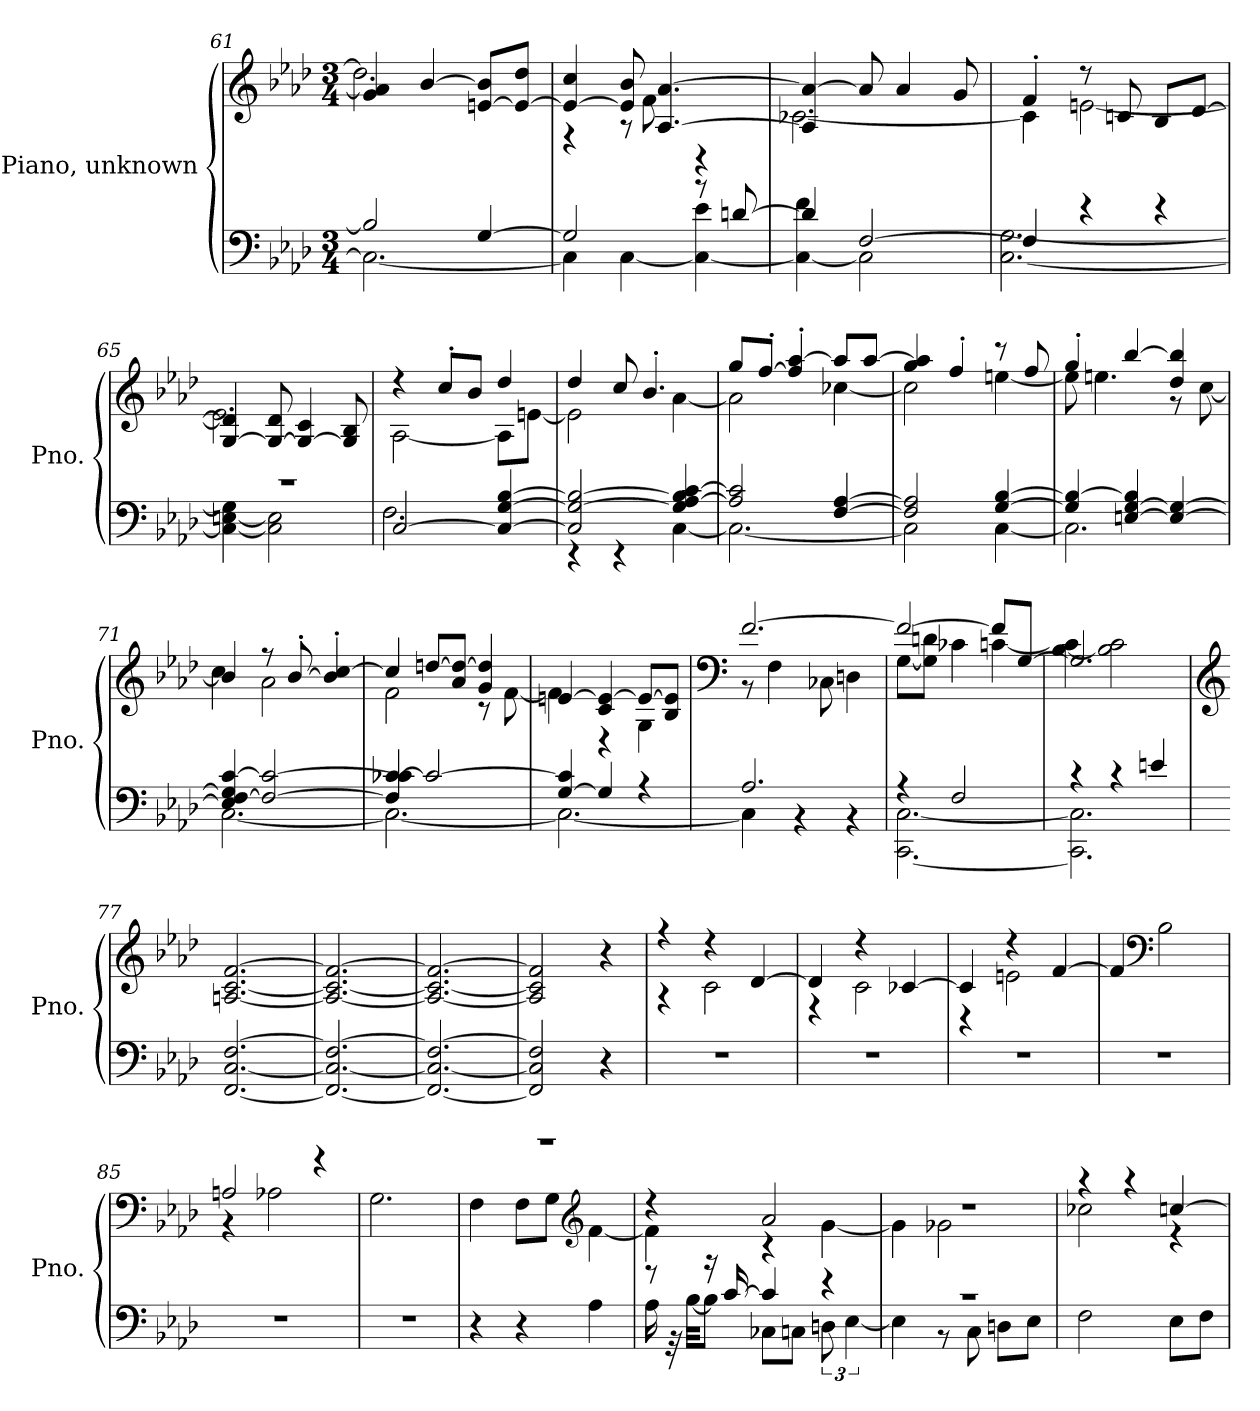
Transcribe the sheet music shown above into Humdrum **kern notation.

**kern	**kern
*part1	*part1
*staff2	*staff1
*I"Piano, unknown	*
*I'Pno.	*
*clefF4	*clefG2
*k[b-e-a-d-]	*k[b-e-a-d-]
*M3/4	*M3/4
=61	=61
*^	*^
2B-/]	2.C\_	4g/ 4a-/]	2.dd-\]
.	.	[4b-/	.
[4G/	.	[8en/ 8b-/]L	.
.	.	8e/_ 8dd-/J	.
=62	=62	=62	=62
2G/]	4C\]	4e/_ 4cc/	4r
.	[4C\	8e/] 8b-/	8r
.	.	[4.A-/ [4.a-/	8f\
8r	4C\_ 4e-\	.	4r
[8dn/	.	.	.
=63	=63	=63	=63
4d/]	4C\_ 4f\	4A-/] 4a-/_	[2.c-X\
[2F/	2C\]	8a-/]	.
.	.	4a-/	.
.	.	8g/	.
!!LO:LB:g=z	!!
=64	=64	=64	=64
4F/]	[2.C\ [2.G\	4f'/	4c-\]
4r	.	8r	[2en\
.	.	8cn/	.
4r	.	8B-/L	.
.	.	[8d-/J	.
=65	=65	=65	=65
2.r	4C\_ [4En\ 4G\]	[4G/ 4d-/]	2.e\]
.	2C\] 2E\]	8G/_ 8d-/	.
.	.	4G/_ 4c/	.
.	.	8G/] 8B-/	.
=66	=66	=66	=66
[2C/	2.F\	4r	[2A-\
.	.	8cc'/L	.
.	.	8b-/J	.
4C/_ [4G/ [4B-/	.	4dd-/	8A-\L]
.	.	.	[8en\J
=67	=67	=67	=67
2C/] 2G/_ 2B-/_	4r	4dd-/	2e\]
.	4r	8cc/	.
.	.	4.b-'/	.
4G/] [4A-/ 4B-/] [4c/	[4C\	.	[4a-\
=68	=68	=68	=68
2A-/] 2c/]	2.C\_	8gg/L	2a-\]
.	.	[8ff'/J	.
.	.	4ff/]' [4aa-/'	.
[4F/ [4A-/	.	8aa-/L]	[4cc-X\
.	.	[8aa-/J	.
!!LO:LB:g=z	!!
=69	=69	=69	=69
2F/] 2A-/]	2C\]	4gg/ 4aa-/]	2cc-\]
.	.	4ff'/	.
[4G/ [4B-/	[4C\	8r	[4een\
.	.	8ff/	.
=70	=70	=70	=70
4G/] 4B-/_	2.C\]	4gg'/	8ee\]
.	.	.	4.een\
[4En/ [4G/ 4B-/]	.	[4bb-/	.
4E/_ 4G/_	.	4dd-/ 4bb-/]	8r
.	.	.	[8cc\
=71	=71	=71	=71
4E/] [4F/ 4G/] [4c/	[2.C\	4b-/	4cc\]
2F/_ 2c/_	.	8r	2a-\
.	.	[8b-'/	.
.	.	4b-/]' [4cc/'	.
=72	=72	=72	=72
4F/] [4c-X/ 4c/]	2.C\_	4cc/]	2f\
2c-/_	.	[8ddn/L	.
.	.	8a-/ 8dd/_J	.
.	.	4g/ 4dd/]	8r
.	.	.	[8f\
=73	=73	=73	=73
[4G/ 4c-/]	2.C\_	[4en/	4f\]
4G/]	.	4c/ 4e/_	4r
4r	.	8e/L_	4G\
.	.	8B-/ 8e/]J	.
!!LO:LB:g=z	!!
=74	=74	=74	=74
*	*	*clefF4	*
2.A-/	4C\]	[2.f/	8r
.	.	.	4F\
.	4r	.	.
.	.	.	8C-X\
.	4r	.	4Dn\
=75	=75	=75	=75
4r	[2.CC\ [2.C\	2f/_	[8G\L
.	.	.	8G\] 8dn\J
2F/	.	.	4c-X\
.	.	8f/L]	[4cn\
.	.	[8G/J	.
=76	=76	=76	=76
4r	2.CC\] 2.C\]	2.G/]	[4B-\ 4c\]
4r	.	.	2B-\] 2c\
4en/	.	.	.
*v	*v	*	*
*	*v	*v
=77	=77
*	*clefG2
[2.FF/ [2.C/ [2.F/	[2.An/ [2.c/ [2.f/
=78	=78
2.FF/_ 2.C/_ 2.F/_	2.A/_ 2.c/_ 2.f/_
=79	=79
2.FF/_ 2.C/_ 2.F/_	2.A/_ 2.c/_ 2.f/_
=80	=80
2FF/] 2C/] 2F/]	2A/] 2c/] 2f/]
4r	4r
=81	=81
*	*^
2.r	4r	4r
.	4r	2c\
.	[4d-/	.
!!LO:LB:g=z	!!
=82	=82	=82
2.r	4d-/]	4r
.	4r	2c\
.	[4c-X/	.
=83	=83	=83
2.r	4c-/]	4r
.	4r	2en\
.	[4f/	.
*	*v	*v
=84	=84
2.r	4f/]
*	*clefF4
.	2B-\
=85	=85
*	*^
2.r	2An/	4r
.	.	2A-X\
.	4r	.
*	*v	*v
=86	=86
2.r	2.G\
=87	=87
*	*^
4r	2.r	4F\
4r	.	8F\L
.	.	8G\J
*	*clefG2	*
4A-\	.	[4f\
=88	=88	=88
*^	*	*
8r	16A-\	4r	4f\]
.	32r	.	.
.	[32B-\KKL	.	.
16r	8B-\J]	.	.
[16c/	.	.	.
4c/]	8C-X\L	2a-/	4r
.	8Cn\J	.	.
4r	12Dn\	.	[4g\
.	[6E-\	.	.
!!LO:PB:g=z	!!
=89	=89	=89	=89
2.r	4E-\]	2.r	4g\]
.	8r	.	2g-X\
.	8C\	.	.
.	8Dn\L	.	.
.	8E-\J	.	.
*v	*v	*	*
=90	=90	=90
2F\	4r	2cc-X\
.	4r	.
8E-\L	[4ccn/	4r
8F\J	.	.
*	*v	*v
=	=
*-	*-
